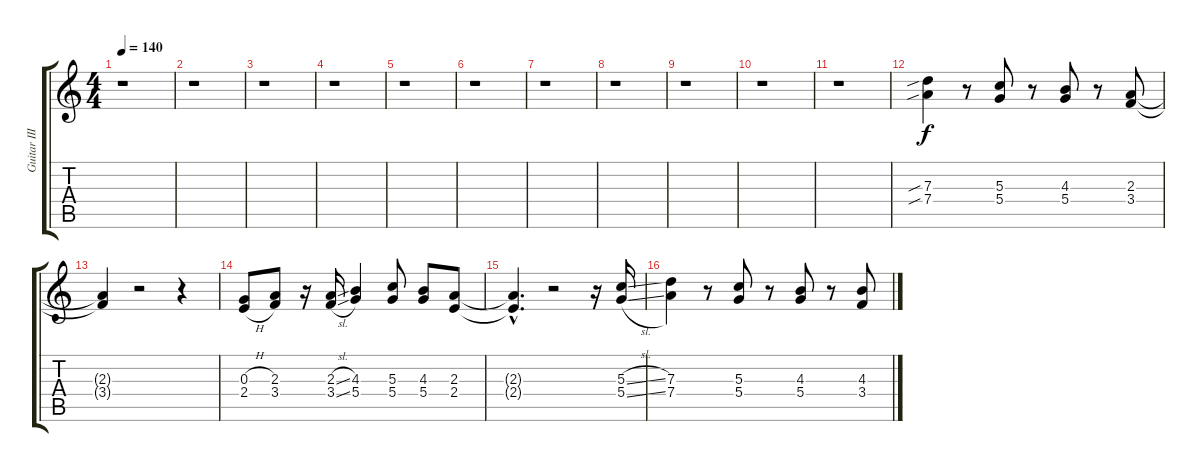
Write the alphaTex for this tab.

\track ("Guitar III" "Guitar III") {instrument distortionguitar}
\staff {score tabs}
\tuning (E4 B3 G3 D3 A2 E2) {hide}
\ts (4 4)
\tempo 140
\clef g2
\ks c
r.1{dy f} |
r.1 |
r.1 |
r.1 |
r.1 |
r.1 |
r.1 |
r.1 |
r.1 |
r.1 |
r.1{volume 6 balance 16 instrument distortionguitar} |
(7.3{sib} 7.4{sib}).4 r.8 (5.3 5.4).8 r.8 (4.3 5.4).8 r.8 (2.3 3.4).8 |
(2.3{t} 3.4{t}).4 r.2 r.4 |
(0.3{h} 2.4{h}).8 (2.3 3.4).8 r.16 (2.3{sl} 3.4{sl}).16 (4.3 5.4).4 (5.3 5.4).8 (4.3 5.4).8 (2.3 2.4).8{volume 0} |
(2.3{hac t} 2.4{hac t}).4{d} r.2 r.16{volume 6 balance 16 instrument distortionguitar} (5.3{sl} 5.4{sl}).16 |
(7.3 7.4).4 r.8 (5.3 5.4).8 r.8 (4.3 5.4).8 r.8 (4.3 3.4).8
